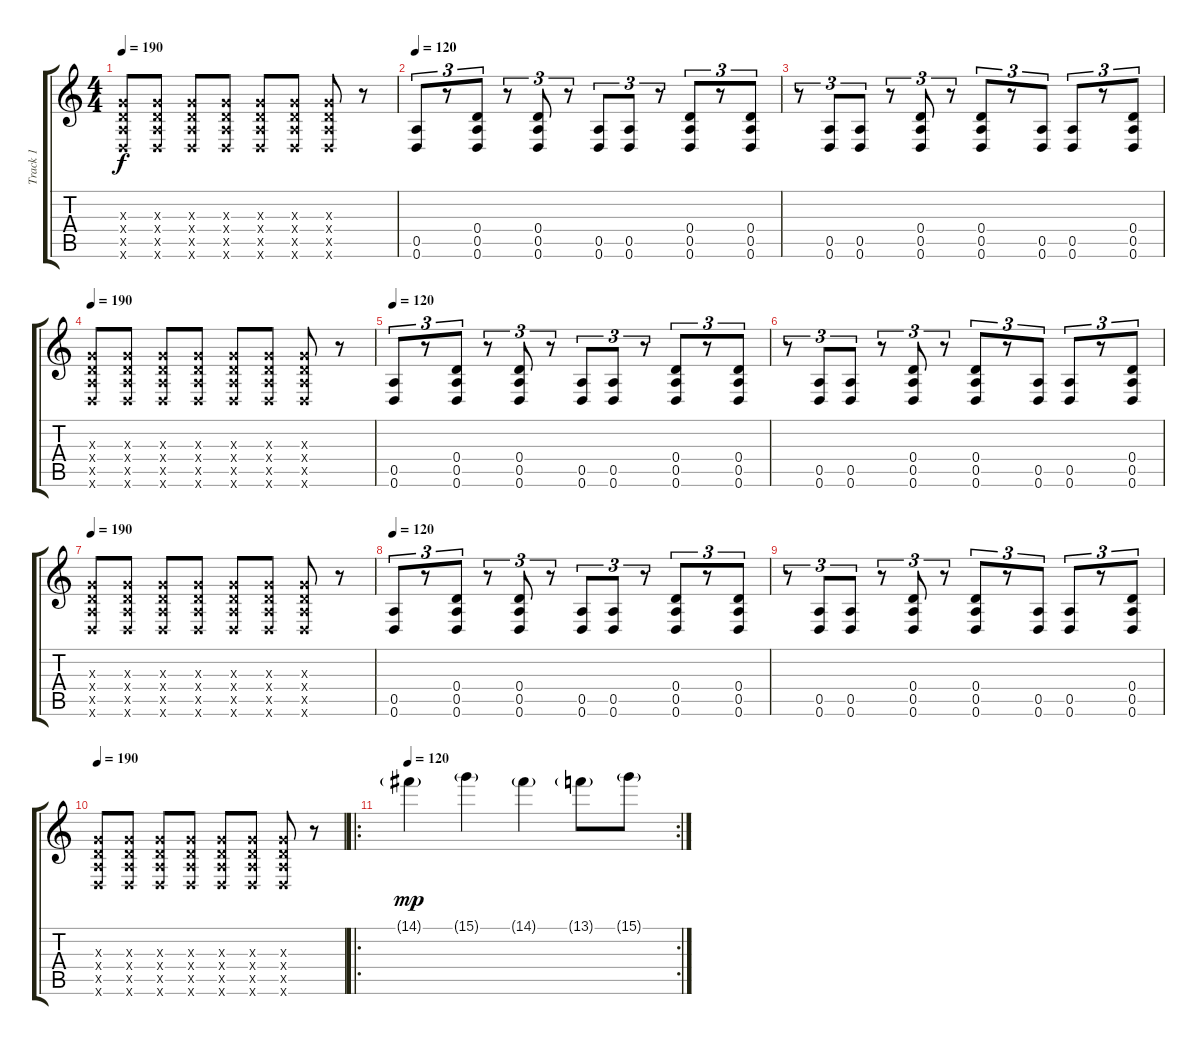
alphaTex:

\track ("Track 1" "Track 1") {instrument distortionguitar}
\staff {score tabs}
\tuning (E4 B3 G3 D3 A2 D2) {hide}
\ts (4 4)
\tempo 190
\clef g2
\ks c
(0.3{x} 0.4{x} 0.5{x} 0.6{x}).8{dy f} (0.3{x} 0.4{x} 0.5{x} 0.6{x}).8 (0.3{x} 0.4{x} 0.5{x} 0.6{x}).8 (0.3{x} 0.4{x} 0.5{x} 0.6{x}).8 (0.3{x} 0.4{x} 0.5{x} 0.6{x}).8 (0.3{x} 0.4{x} 0.5{x} 0.6{x}).8 (0.3{x} 0.4{x} 0.5{x} 0.6{x}).8 r.8 |
\tempo 120
(0.5 0.6).8{tu (3 2)} r.8{tu (3 2)} (0.4 0.5 0.6).8{tu (3 2)} r.8{tu (3 2)} (0.4 0.5 0.6).8{tu (3 2)} r.8{tu (3 2)} (0.5 0.6).8{tu (3 2)} (0.5 0.6).8{tu (3 2)} r.8{tu (3 2)} (0.4 0.5 0.6).8{tu (3 2)} r.8{tu (3 2)} (0.4 0.5 0.6).8{tu (3 2)} |
r.8{tu (3 2)} (0.5 0.6).8{tu (3 2)} (0.5 0.6).8{tu (3 2)} r.8{tu (3 2)} (0.4 0.5 0.6).8{tu (3 2)} r.8{tu (3 2)} (0.4 0.5 0.6).8{tu (3 2)} r.8{tu (3 2)} (0.5 0.6).8{tu (3 2)} (0.5 0.6).8{tu (3 2)} r.8{tu (3 2)} (0.4 0.5 0.6).8{tu (3 2)} |
\tempo 190
(0.3{x} 0.4{x} 0.5{x} 0.6{x}).8 (0.3{x} 0.4{x} 0.5{x} 0.6{x}).8 (0.3{x} 0.4{x} 0.5{x} 0.6{x}).8 (0.3{x} 0.4{x} 0.5{x} 0.6{x}).8 (0.3{x} 0.4{x} 0.5{x} 0.6{x}).8 (0.3{x} 0.4{x} 0.5{x} 0.6{x}).8 (0.3{x} 0.4{x} 0.5{x} 0.6{x}).8 r.8 |
\tempo 120
(0.5 0.6).8{tu (3 2)} r.8{tu (3 2)} (0.4 0.5 0.6).8{tu (3 2)} r.8{tu (3 2)} (0.4 0.5 0.6).8{tu (3 2)} r.8{tu (3 2)} (0.5 0.6).8{tu (3 2)} (0.5 0.6).8{tu (3 2)} r.8{tu (3 2)} (0.4 0.5 0.6).8{tu (3 2)} r.8{tu (3 2)} (0.4 0.5 0.6).8{tu (3 2)} |
r.8{tu (3 2)} (0.5 0.6).8{tu (3 2)} (0.5 0.6).8{tu (3 2)} r.8{tu (3 2)} (0.4 0.5 0.6).8{tu (3 2)} r.8{tu (3 2)} (0.4 0.5 0.6).8{tu (3 2)} r.8{tu (3 2)} (0.5 0.6).8{tu (3 2)} (0.5 0.6).8{tu (3 2)} r.8{tu (3 2)} (0.4 0.5 0.6).8{tu (3 2)} |
\tempo 190
(0.3{x} 0.4{x} 0.5{x} 0.6{x}).8 (0.3{x} 0.4{x} 0.5{x} 0.6{x}).8 (0.3{x} 0.4{x} 0.5{x} 0.6{x}).8 (0.3{x} 0.4{x} 0.5{x} 0.6{x}).8 (0.3{x} 0.4{x} 0.5{x} 0.6{x}).8 (0.3{x} 0.4{x} 0.5{x} 0.6{x}).8 (0.3{x} 0.4{x} 0.5{x} 0.6{x}).8 r.8 |
\tempo 120
(0.5 0.6).8{tu (3 2)} r.8{tu (3 2)} (0.4 0.5 0.6).8{tu (3 2)} r.8{tu (3 2)} (0.4 0.5 0.6).8{tu (3 2)} r.8{tu (3 2)} (0.5 0.6).8{tu (3 2)} (0.5 0.6).8{tu (3 2)} r.8{tu (3 2)} (0.4 0.5 0.6).8{tu (3 2)} r.8{tu (3 2)} (0.4 0.5 0.6).8{tu (3 2)} |
r.8{tu (3 2)} (0.5 0.6).8{tu (3 2)} (0.5 0.6).8{tu (3 2)} r.8{tu (3 2)} (0.4 0.5 0.6).8{tu (3 2)} r.8{tu (3 2)} (0.4 0.5 0.6).8{tu (3 2)} r.8{tu (3 2)} (0.5 0.6).8{tu (3 2)} (0.5 0.6).8{tu (3 2)} r.8{tu (3 2)} (0.4 0.5 0.6).8{tu (3 2)} |
\tempo 190
(0.3{x} 0.4{x} 0.5{x} 0.6{x}).8 (0.3{x} 0.4{x} 0.5{x} 0.6{x}).8 (0.3{x} 0.4{x} 0.5{x} 0.6{x}).8 (0.3{x} 0.4{x} 0.5{x} 0.6{x}).8 (0.3{x} 0.4{x} 0.5{x} 0.6{x}).8 (0.3{x} 0.4{x} 0.5{x} 0.6{x}).8 (0.3{x} 0.4{x} 0.5{x} 0.6{x}).8 r.8 |
\ro
\rc 2
\tempo 120
14.1{g}.4{dy mp} 15.1{g}.4 14.1{g}.4 13.1{g}.8 15.1{g}.8
